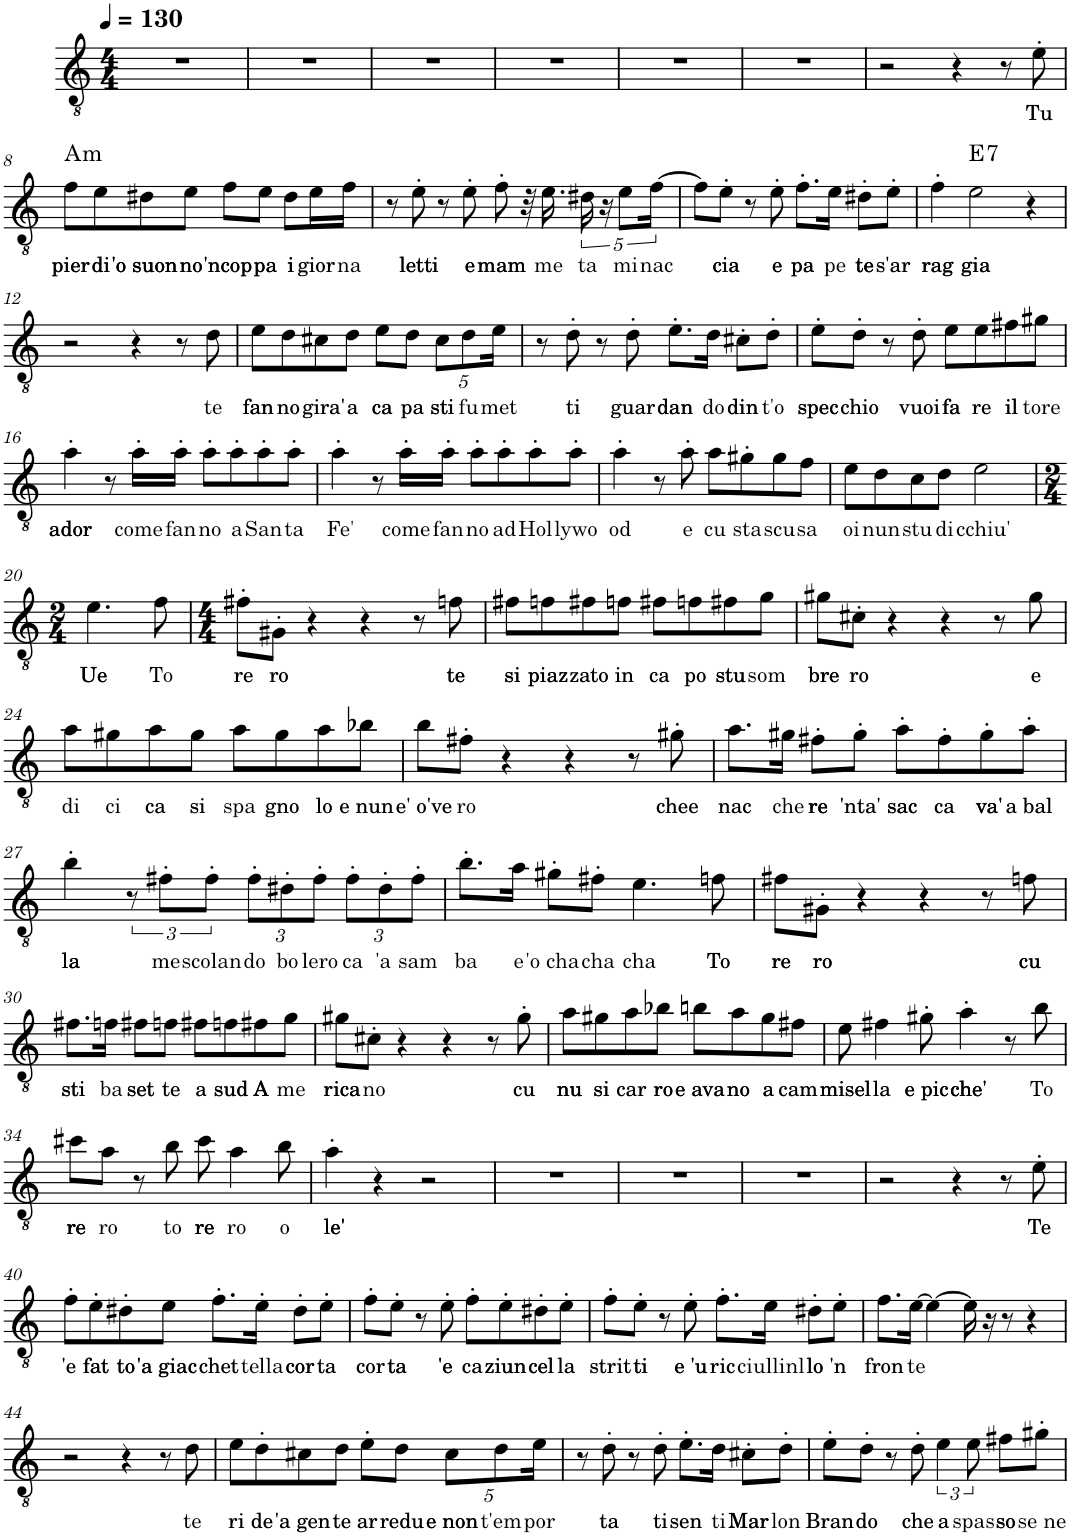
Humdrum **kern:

**kern	**kern	**kern	**kern	**kern	**kern	**kern	**kern	**kern	**text	**harte
*part8	*part7	*part7	*part6	*part5	*part4	*part3	*part2	*part1	*part1	*part1
*staff9	*staff8	*staff7	*staff6	*staff5	*staff4	*staff3	*staff2	*staff1	*staff1	*
*I"Chitarra elettrica	*I"Piano	*	*I"Tromba in Sib	*I"Sassofono contralto	*I"Clarinetto in Sib	*I"Chitarra acustica	*I"Contrabbasso	*I"Chitarra elettrica	*	*
*I'Chit. el.	*	*	*I'Tr. Sib	*	*I'Cl. Sib	*	*I'Cb.	*	*	*
*stria5	*stria5	*stria5	*stria5	*stria5	*stria5	*stria5	*stria5	*	*	*
*clefGv2	*clefF4	*clefG2	*clefG2	*clefG2	*clefG2	*clefGv2	*clefF4	*clefGv2	*	*
*	*	*	*Trd1c2	*Trd5c9	*Trd1c2	*	*Trd7c12	*	*	*
*k[]	*k[]	*k[]	*k[f#c#]	*k[f#c#g#]	*k[f#c#]	*k[]	*k[]	*k[]	*	*
*M4/4	*M4/4	*M4/4	*M4/4	*M4/4	*M4/4	*M4/4	*M4/4	*M4/4	*	*
*MM130	*MM130	*MM130	*MM130	*MM130	*MM130	*MM130	*MM130	*MM130	*	*
=1	=1	=1	=1	=1	=1	=1	=1	=1	=1	=1
1r	1r	1r	1r	1r	1r	1r	1r	1r	.	.
=2	=2	=2	=2	=2	=2	=2	=2	=2	=2	=2
1r	1r	1r	8ff#'\L	8cc#'\L	8ff#'\L	1r	1r	1r	.	.
.	.	.	16ff#'\L	16cc#'\L	16ff#'\L	.	.	.	.	.
.	.	.	16ff#'\JJ	16cc#'\JJ	16ff#'\JJ	.	.	.	.	.
*	*	*	*Xbrackettup	*Xbrackettup	*Xbrackettup	*	*	*	*	*
.	.	.	24ff#	24cc#	24ff#	.	.	.	.	.
.	.	.	24r	24r	24r	.	.	.	.	.
.	.	.	24ee	24b	24ee	.	.	.	.	.
.	.	.	24r	24r	24r	.	.	.	.	.
.	.	.	24gg	24dd	24gg	.	.	.	.	.
.	.	.	24r	24r	24r	.	.	.	.	.
.	.	.	8ff#'\L	8cc#'\L	8ff#'\L	.	.	.	.	.
.	.	.	16ff#'\L	16cc#'\L	16ff#'\L	.	.	.	.	.
.	.	.	16ff#'\JJ	16cc#'\JJ	16ff#'\JJ	.	.	.	.	.
.	.	.	24ff#	24cc#	24ff#	.	.	.	.	.
.	.	.	24r	24r	24r	.	.	.	.	.
.	.	.	24ee	24b	24ee	.	.	.	.	.
.	.	.	24r	24r	24r	.	.	.	.	.
.	.	.	24gg	24dd	24gg	.	.	.	.	.
.	.	.	24r	24r	24r	.	.	.	.	.
=3	=3	=3	=3	=3	=3	=3	=3	=3	=3	=3
1r	2r	2r	12ff#'\L	12cc#'\L	12ff#'\L	1r	2r	1r	.	.
.	.	.	12ee'\	12b'\	12ee'\	.	.	.	.	.
.	.	.	12dd'\J	12a'\J	12dd'\J	.	.	.	.	.
.	.	.	12cc#'\L	12g#'/L	12cc#'\L	.	.	.	.	.
.	.	.	12dd'\	12a'/	12dd'\	.	.	.	.	.
.	.	.	12ee'\J	12b'/J	12ee'\J	.	.	.	.	.
.	4r	4r	4ff#'	4cc#'	4ff#'	.	4r	.	.	.
.	4BBB'	4D#X' 4B'	4r	4r	4r	.	4BB'	.	.	.
=4	=4	=4	=4	=4	=4	=4	=4	=4	=4	=4
1r	4EEE'	4G#X' 4e'	1r	1r	1r	8E'/L	4E'	1r	.	.
.	.	.	.	.	.	16E'/L	.	.	.	.
.	.	.	.	.	.	16E'/JJ	.	.	.	.
*	*	*	*	*	*	*Xbrackettup	*	*	*	*
.	4r	4r	.	.	.	12E'/L	4r	.	.	.
.	.	.	.	.	.	12D'/	.	.	.	.
.	.	.	.	.	.	12E#X'/J	.	.	.	.
.	2r	2r	.	.	.	8En'/L	2r	.	.	.
.	.	.	.	.	.	16E'/L	.	.	.	.
.	.	.	.	.	.	16E'/JJ	.	.	.	.
.	.	.	.	.	.	12E'/L	.	.	.	.
.	.	.	.	.	.	12D'/	.	.	.	.
.	.	.	.	.	.	12E#X'/J	.	.	.	.
=5	=5	=5	=5	=5	=5	=5	=5	=5	=5	=5
*	*	*^	*	*	*	*	*	*	*	*
1r	2r	2r	2r	1r	1r	1r	12E'/L	1r	1r	.	.
.	.	.	.	.	.	.	12D'/	.	.	.	.
.	.	.	.	.	.	.	12C'/J	.	.	.	.
.	.	.	.	.	.	.	12BB'/L	.	.	.	.
.	.	.	.	.	.	.	12C'/	.	.	.	.
.	.	.	.	.	.	.	12D'/J	.	.	.	.
.	8r	4r	8r	.	.	.	4E'	.	.	.	.
.	16r	.	16r	.	.	.	.	.	.	.	.
.	32r	.	32r	.	.	.	.	.	.	.	.
*	*	*	*Xbrackettup	*	*	*	*	*	*	*	*
.	64r	.	48r	.	.	.	.	.	.	.	.
*	*clefG2	*	*	*	*	*	*	*	*	*	*
.	64aaa'	.	.	.	.	.	.	.	.	.	.
.	.	.	96ggg#X	.	.	.	.	.	.	.	.
.	4r	64r	64fff#X\LLLL	.	.	.	4r	.	.	.	.
.	.	128r	64eee'\	.	.	.	.	.	.	.	.
.	.	[128ddd\LLLLL	.	.	.	.	.	.	.	.	.
.	.	128ddd\JJJJJ]	96ccc#X\	.	.	.	.	.	.	.	.
.	.	128r	.	.	.	.	.	.	.	.	.
.	.	.	96bb\	.	.	.	.	.	.	.	.
.	.	64r	.	.	.	.	.	.	.	.	.
.	.	.	96aa\	.	.	.	.	.	.	.	.
.	.	32r	96gg#X\	.	.	.	.	.	.	.	.
.	.	.	96ff#X\	.	.	.	.	.	.	.	.
.	.	.	96ee\	.	.	.	.	.	.	.	.
.	.	64r	64dd\	.	.	.	.	.	.	.	.
.	.	128r	64cc#X'\JJJJ	.	.	.	.	.	.	.	.
.	.	[128b\LLLLL	.	.	.	.	.	.	.	.	.
.	.	128b\JJJJJ]	112r	.	.	.	.	.	.	.	.
.	.	128r	.	.	.	.	.	.	.	.	.
.	.	.	112a/KLLLL	.	.	.	.	.	.	.	.
.	.	64r	.	.	.	.	.	.	.	.	.
.	.	.	56g#X/	.	.	.	.	.	.	.	.
.	.	32r	.	.	.	.	.	.	.	.	.
.	.	.	56f#X/	.	.	.	.	.	.	.	.
.	.	.	112e/JJJJk	.	.	.	.	.	.	.	.
.	.	16r	128r	.	.	.	.	.	.	.	.
.	.	.	64.d'	.	.	.	.	.	.	.	.
.	.	.	32r	.	.	.	.	.	.	.	.
*	*	*v	*v	*	*	*	*	*	*	*	*
=6	=6	=6	=6	=6	=6	=6	=6	=6	=6	=6
8r	8r	8AAA/L	1r	1r	1r	1r	4AA'	1r	.	.
*	*clefF4	*	*	*	*	*	*	*	*	*
8A' 8c' 8e'	8E' 8A'	8c'/J	.	.	.	.	.	.	.	.
8A\ 8c\ 8e\L	8r	8EEE/L	.	.	.	.	4E'	.	.	.
8A'\ 8c'\ 8e'\J	8E' 8A'	8c'/J	.	.	.	.	.	.	.	.
8r	8r	8AAA/L	.	.	.	.	4AA'	.	.	.
8A' 8c' 8e'	8E' 8A'	8c'/J	.	.	.	.	.	.	.	.
4A' 4c' 4e'	8r	8EEE/L	.	.	.	.	4EE'	.	.	.
.	8D' 8G#X'	8B'/J	.	.	.	.	.	.	.	.
=7	=7	=7	=7	=7	=7	=7	=7	=7	=7	=7
8r	8r	8AAA/L	1r	1r	1r	1r	4AA'	2r	.	.
8A' 8c' 8e'	8E' 8A'	8c'/J	.	.	.	.	.	.	.	.
8A\ 8c\ 8e\L	8r	8EEE/L	.	.	.	.	4E'	.	.	.
8A'\ 8c'\ 8e'\J	8E' 8A'	8c'/J	.	.	.	.	.	.	.	.
8r	8r	8AAA/L	.	.	.	.	4AA'	4r	.	.
8A' 8c' 8e'	8E' 8A'	8c'/J	.	.	.	.	.	.	.	.
4A' 4c' 4e'	8r	8BBB/L	.	.	.	.	4EE'	8r	.	.
!	!	!	!	!	!	!	!	!	!LO:LY:b	!
.	8E#X' 8A' 8B'	8d'/J	.	.	.	.	.	8e'\	Tu	.
!!LO:LB:g=z
=8	=8	=8	=8	=8	=8	=8	=8	=8	=8	=8
!	!	!	!	!	!	!	!	!	!LO:LY:b	!LO:H:kt=m
8r	8r	8AAA/L	1r	1r	1r	1r	4AA'	8f\L	pier	A:min
!	!	!	!	!	!	!	!	!	!LO:LY:b	!
8A' 8c' 8e'	8C' 8E'	8A'/J	.	.	.	.	.	8e\	di	.
!	!	!	!	!	!	!	!	!	!LO:LY:b	!
8A\ 8c\ 8e\L	8r	8EEE/L	.	.	.	.	4EE'	8d#X\	'o suon	.
!	!	!	!	!	!	!	!	!	!LO:LY:b	!
8A'\ 8c'\ 8e'\J	8C' 8E'	8A'/J	.	.	.	.	.	8e\J	no	.
!	!	!	!	!	!	!	!	!	!LO:LY:b	!
8r	8r	8AAA/L	.	.	.	.	4AA'	8f\L	'ncop	.
!	!	!	!	!	!	!	!	!	!LO:LY:b	!
8A' 8c' 8e'	8C' 8E'	8A'/J	.	.	.	.	.	8e\J	pa	.
!	!	!	!	!	!	!	!	!	!LO:LY:b	!
4A' 4c' 4e'	8r	8EEE/L	.	.	.	.	4EE'	8d#\L	i	.
!	!	!	!	!	!	!	!	!	!LO:LY:b	!
.	8C' 8E'	8A'/J	.	.	.	.	.	16e\L	gior	.
!	!	!	!	!	!	!	!	!	!LO:LY:b	!
.	.	.	.	.	.	.	.	16f\JJ	na	.
=9	=9	=9	=9	=9	=9	=9	=9	=9	=9	=9
8r	8r	8AAA/L	1r	1r	1r	1r	4AA'	8r	.	.
!	!	!	!	!	!	!	!	!	!LO:LY:b	!
8A' 8c' 8e'	8C' 8E'	8A'/J	.	.	.	.	.	8e'\	letti	.
8A\ 8c\ 8e\L	8r	8EEE/L	.	.	.	.	4EE'	8r	.	.
!	!	!	!	!	!	!	!	!	!LO:LY:b	!
8A'\ 8c'\ 8e'\J	8C' 8E'	8A'/J	.	.	.	.	.	8e'\	e	.
!	!	!	!	!	!	!	!	!	!LO:LY:b	!
8r	8r	8AAA/L	.	.	.	.	4AA'	8f'\	mam	.
8A' 8c' 8e'	8C' 8E'	8A'/J	.	.	.	.	.	32r	.	.
!	!	!	!	!	!	!	!	!	!LO:LY:b	!
.	.	.	.	.	.	.	.	16.e\	me	.
!	!	!	!	!	!	!	!	!	!LO:LY:b	!
4A' 4c' 4e'	8r	8EEE/L	.	.	.	.	4EE'	20d#X\	ta	.
.	.	.	.	.	.	.	.	20r	.	.
!	!	!	!	!	!	!	!	!	!LO:LY:b	!
.	.	.	.	.	.	.	.	10e\L	mi	.
.	8C' 8E'	8A'/J	.	.	.	.	.	.	.	.
!	!	!	!	!	!	!	!	!	!LO:LY:b	!
.	.	.	.	.	.	.	.	[20f\Jk	nac	.
=10	=10	=10	=10	=10	=10	=10	=10	=10	=10	=10
8r	8r	8AAA/L	1r	1r	1r	1r	4AA'	8f\L]	.	.
!	!	!	!	!	!	!	!	!	!LO:LY:b	!
8A' 8c' 8e'	8C' 8E'	8A'/J	.	.	.	.	.	8e'\J	cia	.
8A\ 8c\ 8e\L	8r	8EEE/L	.	.	.	.	4EE'	8r	.	.
!	!	!	!	!	!	!	!	!	!LO:LY:b	!
8A'\ 8c'\ 8e'\J	8C' 8E'	8A'/J	.	.	.	.	.	8e'\	e	.
!	!	!	!	!	!	!	!	!	!LO:LY:b	!
8r	8r	8AAA/L	.	.	.	.	4AA'	8.f'\L	pa	.
8A' 8c' 8e'	8C' 8E'	8A'/J	.	.	.	.	.	.	.	.
!	!	!	!	!	!	!	!	!	!LO:LY:b	!
.	.	.	.	.	.	.	.	16e\Jk	pe	.
!	!	!	!	!	!	!	!	!	!LO:LY:b	!
4A' 4c' 4e'	8r	8EEE/L	.	.	.	.	4EE'	8d#X'\L	te	.
!	!	!	!	!	!	!	!	!	!LO:LY:b	!
.	8C' 8E'	8A'/J	.	.	.	.	.	8e'\J	s'ar	.
=11	=11	=11	=11	=11	=11	=11	=11	=11	=11	=11
!	!	!	!	!	!	!	!	!	!LO:LY:b	!
8r	8r	8BBB'/L	1r	1r	1r	4r	4BB'	4f'\	rag	.
8B' 8d' 8g#X'	8G#X' 8B'	8d'/J	.	.	.	.	.	.	.	.
!	!	!	!	!	!	!	!	!	!LO:LY:b	!LO:H:kt=7
8B\ 8d\ 8g#\L	8r	8EEE/L	.	.	.	8r	4EE'	2e\	gia	E:7
8B'\ 8d'\ 8g#'\J	8G#' 8B'	8d'/J	.	.	.	16d\LL	.	.	.	.
.	.	.	.	.	.	16e\JJ	.	.	.	.
8r	8r	8BBB/L	.	.	.	16e#X\LL	4BB'	.	.	.
.	.	.	.	.	.	16en\J	.	.	.	.
8B' 8d' 8g#'	8G#' 8B'	8d'/J	.	.	.	16d\L	.	.	.	.
.	.	.	.	.	.	16c\JJ	.	.	.	.
4B' 4d' 4g#'	8r	8EEE/L	.	.	.	16d\LL	4EE'	4r	.	.
.	.	.	.	.	.	16c\J	.	.	.	.
.	8G#' 8B'	8d'/J	.	.	.	16B\L	.	.	.	.
.	.	.	.	.	.	16A\JJ	.	.	.	.
!!LO:LB:g=z
=12	=12	=12	=12	=12	=12	=12	=12	=12	=12	=12
8r	8r	8BBB/L	1r	1r	1r	2G#X	4BB'	2r	.	.
8B' 8d' 8g#X'	8G#X' 8B'	8d'/J	.	.	.	.	.	.	.	.
8B\ 8d\ 8g#\L	8r	8EEE'/L	.	.	.	.	4EE'	.	.	.
8B'\ 8d'\ 8g#'\J	8G#' 8B'	8d'/J	.	.	.	.	.	.	.	.
8r	8r	8BBB'/L	.	.	.	2r	4BB'	4r	.	.
8B' 8d' 8g#'	8G#' 8B'	8d'/J	.	.	.	.	.	.	.	.
4B' 4d' 4g#'	8r	8EEE'/L	.	.	.	.	4EE'	8r	.	.
!	!	!	!	!	!	!	!	!	!LO:LY:b	!
.	8G#' 8B'	8d'/J	.	.	.	.	.	8d\	te	.
=13	=13	=13	=13	=13	=13	=13	=13	=13	=13	=13
!	!	!	!	!	!	!	!	!	!LO:LY:b	!
8r	8r	8BBB'/L	1r	1r	1r	1r	4BB'	8e\L	fan	.
!	!	!	!	!	!	!	!	!	!LO:LY:b	!
8B' 8d' 8g#X'	8G#X' 8B'	8d'/J	.	.	.	.	.	8d\	no	.
!	!	!	!	!	!	!	!	!	!LO:LY:b	!
8B\ 8d\ 8g#\L	8r	8EEE'/L	.	.	.	.	4EE'	8c#X\	gira'	.
!	!	!	!	!	!	!	!	!	!LO:LY:b	!
8B'\ 8d'\ 8g#'\J	8G#' 8B'	8d'/J	.	.	.	.	.	8d\J	a	.
!	!	!	!	!	!	!	!	!	!LO:LY:b	!
8r	8r	8BBB'/L	.	.	.	.	4BB'	8e\L	ca	.
!	!	!	!	!	!	!	!	!	!LO:LY:b	!
8B' 8d' 8g#'	8G#' 8B'	8d'/J	.	.	.	.	.	8d\J	pa	.
*	*	*	*	*	*	*	*	*Xbrackettup	*	*
!	!	!	!	!	!	!	!	!	!LO:LY:b	!
4B' 4d' 4g#'	8r	8EEE'/L	.	.	.	.	4EE'	10c#\L	sti	.
!	!	!	!	!	!	!	!	!	!LO:LY:b	!
.	.	.	.	.	.	.	.	10d\	fu	.
.	8G#' 8B'	8d'/J	.	.	.	.	.	.	.	.
!	!	!	!	!	!	!	!	!	!LO:LY:b	!
.	.	.	.	.	.	.	.	20e\Jk	met	.
=14	=14	=14	=14	=14	=14	=14	=14	=14	=14	=14
8r	8r	8BBB'/L	1r	1r	1r	1r	4BB'	8r	.	.
!	!	!	!	!	!	!	!	!	!LO:LY:b	!
8B' 8d' 8g#X'	8G#X' 8B'	8d'/J	.	.	.	.	.	8d'\	ti	.
8B\ 8d\ 8g#\L	8r	8EEE'/L	.	.	.	.	4EE'	8r	.	.
!	!	!	!	!	!	!	!	!	!LO:LY:b	!
8B'\ 8d'\ 8g#'\J	8G#' 8B'	8d'/J	.	.	.	.	.	8d'\	guar	.
!	!	!	!	!	!	!	!	!	!LO:LY:b	!
8r	8r	8BBB'/L	.	.	.	.	4BB'	8.e'\L	dan	.
8B' 8d' 8g#'	8G#' 8B'	8d'/J	.	.	.	.	.	.	.	.
!	!	!	!	!	!	!	!	!	!LO:LY:b	!
.	.	.	.	.	.	.	.	16d\Jk	do	.
!	!	!	!	!	!	!	!	!	!LO:LY:b	!
4B' 4d' 4g#'	8r	8EEE'/L	.	.	.	.	4EE'	8c#X'\L	din	.
!	!	!	!	!	!	!	!	!	!LO:LY:b	!
.	8G#' 8B'	8d'/J	.	.	.	.	.	8d'\J	t'o	.
=15	=15	=15	=15	=15	=15	=15	=15	=15	=15	=15
!	!	!	!	!	!	!	!	!	!LO:LY:b	!
8r	8r	8BBB'/L	1r	1r	1r	1r	4BB'	8e'\L	spec	.
!	!	!	!	!	!	!	!	!	!LO:LY:b	!
8B' 8d' 8g#X'	8G#X' 8B'	8d'/J	.	.	.	.	.	8d'\J	chio	.
8B\ 8d\ 8g#\L	8r	8EEE'/L	.	.	.	.	4EE'	8r	.	.
!	!	!	!	!	!	!	!	!	!LO:LY:b	!
8B'\ 8d'\ 8g#'\J	8G#' 8B'	8d'/J	.	.	.	.	.	8d'\	vuoi	.
!	!	!	!	!	!	!	!	!	!LO:LY:b	!
8r	8r	8BBB'/L	.	.	.	.	4BB'	8e\L	fa	.
!	!	!	!	!	!	!	!	!	!LO:LY:b	!
8B' 8d' 8g#'	8G#' 8B'	8d'/J	.	.	.	.	.	8e\	re	.
!	!	!	!	!	!	!	!	!	!LO:LY:b	!
4B' 4d' 4g#'	8r	8EEE'/L	.	.	.	.	4EE'	8f#X\	il	.
*	*	*clefG2	*	*	*	*	*	*	*	*
!	!	!	!	!	!	!	!	!	!LO:LY:b	!
.	8G#'	8B'/ 8d'/J	.	.	.	.	.	8g#X\J	tore	.
!!LO:LB:g=z
=16	=16	=16	=16	=16	=16	=16	=16	=16	=16	=16
!	!	!	!	!	!	!	!	!	!LO:LY:b	!
4r	4AA'	4c' 4e' 4a'	1r	1r	1r	1r	4A'	4a'\	ador	.
*	*	*clefF4	*	*	*	*	*	*	*	*
4A' 4c' 4e'	4AAA'	4C' 4E' 4A'	.	.	.	.	4AA'	8r	.	.
!	!	!	!	!	!	!	!	!	!LO:LY:b	!
.	.	.	.	.	.	.	.	16a'\LL	come	.
!	!	!	!	!	!	!	!	!	!LO:LY:b	!
.	.	.	.	.	.	.	.	16a'\JJ	fan	.
!	!	!	!	!	!	!	!	!	!LO:LY:b	!
2r	2r	2r	.	.	.	.	2r	8a'\L	no	.
!	!	!	!	!	!	!	!	!	!LO:LY:b	!
.	.	.	.	.	.	.	.	8a'\	a	.
!	!	!	!	!	!	!	!	!	!LO:LY:b	!
.	.	.	.	.	.	.	.	8a'\	San	.
!	!	!	!	!	!	!	!	!	!LO:LY:b	!
.	.	.	.	.	.	.	.	8a'\J	ta	.
=17	=17	=17	=17	=17	=17	=17	=17	=17	=17	=17
!	!	!	!	!	!	!	!	!	!LO:LY:b	!
4r	4r	4r	1r	1r	1r	1r	4r	4a'\	Fe'	.
*	*	*clefG2	*	*	*	*	*	*	*	*
4A' 4d' 4e#X'	4BBB'	4E#X' 4A' 4d'	.	.	.	.	4BB'	8r	.	.
!	!	!	!	!	!	!	!	!	!LO:LY:b	!
.	.	.	.	.	.	.	.	16a'\LL	come	.
!	!	!	!	!	!	!	!	!	!LO:LY:b	!
.	.	.	.	.	.	.	.	16a'\JJ	fan	.
!	!	!	!	!	!	!	!	!	!LO:LY:b	!
2r	2r	2r	.	.	.	.	2r	8a'\L	no	.
!	!	!	!	!	!	!	!	!	!LO:LY:b	!
.	.	.	.	.	.	.	.	8a'\	ad	.
!	!	!	!	!	!	!	!	!	!LO:LY:b	!
.	.	.	.	.	.	.	.	8a'\	Hol	.
!	!	!	!	!	!	!	!	!	!LO:LY:b	!
.	.	.	.	.	.	.	.	8a'\J	lywo	.
=18	=18	=18	=18	=18	=18	=18	=18	=18	=18	=18
!	!	!	!	!	!	!	!	!	!LO:LY:b	!
4r	4r	4r	1r	1r	1r	1r	4r	4a'\	od	.
4A' 4c' 4e'	4CC'	4E' 4A' 4c' 4e'	.	.	.	.	4C'	8r	.	.
!	!	!	!	!	!	!	!	!	!LO:LY:b	!
.	.	.	.	.	.	.	.	8a'\	e	.
!	!	!	!	!	!	!	!	!	!LO:LY:b	!
2r	2r	2r	.	.	.	.	2r	8a\L	cu	.
!	!	!	!	!	!	!	!	!	!LO:LY:b	!
.	.	.	.	.	.	.	.	8g#X'\	sta	.
!	!	!	!	!	!	!	!	!	!LO:LY:b	!
.	.	.	.	.	.	.	.	8g#\	scu	.
!	!	!	!	!	!	!	!	!	!LO:LY:b	!
.	.	.	.	.	.	.	.	8f\J	sa	.
=19	=19	=19	=19	=19	=19	=19	=19	=19	=19	=19
*^	*	*	*	*	*	*	*	*	*	*
*	*^	*	*	*	*	*	*	*	*	*	*
!	!	!	!	!	!	!	!	!	!	!	!LO:LY:b	!
1r	2r	2r	1r	1r	1r	1r	1r	1r	1r	8e\L	oi	.
!	!	!	!	!	!	!	!	!	!	!	!LO:LY:b	!
.	.	.	.	.	.	.	.	.	.	8d\	nun	.
!	!	!	!	!	!	!	!	!	!	!	!LO:LY:b	!
.	.	.	.	.	.	.	.	.	.	8c\	stu	.
!	!	!	!	!	!	!	!	!	!	!	!LO:LY:b	!
.	.	.	.	.	.	.	.	.	.	8d\J	di	.
!	!	!	!	!	!	!	!	!	!	!	!LO:LY:b	!
.	4r	4r	.	.	.	.	.	.	.	2e\	cchiu'	.
.	8r	8r	.	.	.	.	.	.	.	.	.	.
.	16r	16r	.	.	.	.	.	.	.	.	.	.
.	32r	[16G	.	.	.	.	.	.	.	.	.	.
.	[32A#X	.	.	.	.	.	.	.	.	.	.	.
*v	*v	*v	*	*	*	*	*	*	*	*	*	*
!!LO:LB:g=z
=20	=20	=20	=20	=20	=20	=20	=20	=20	=20	=20
*M2/4	*M2/4	*M2/4	*M2/4	*M2/4	*M2/4	*M2/4	*M2/4	*M2/4	*	*
*^	*	*	*	*	*	*	*	*	*	*
*	*^	*	*	*	*	*	*	*	*	*	*
*	*	*^	*	*	*	*	*	*	*	*	*	*
!	!	!	!	!	!	!	!	!	!	!	!	!LO:LY:b	!
128r	2c#X	2A#]	2G]	2G	2A#X 2c#X 2e	2r	2r	2r	2r	2AA#X	4.e\	Ue	.
[64.e\KKLL	.	.	.	.	.	.	.	.	.	.	.	.	.
16.e\JJ_	.	.	.	.	.	.	.	.	.	.	.	.	.
4.e]	.	.	.	.	.	.	.	.	.	.	.	.	.
!	!	!	!	!	!	!	!	!	!	!	!	!LO:LY:b	!
.	.	.	.	.	.	.	.	.	.	.	8f\	To	.
*v	*v	*v	*v	*	*	*	*	*	*	*	*	*	*
=21	=21	=21	=21	=21	=21	=21	=21	=21	=21	=21
*M4/4	*M4/4	*M4/4	*M4/4	*M4/4	*M4/4	*M4/4	*M4/4	*M4/4	*	*
*^	*	*	*	*	*	*	*	*	*	*
*	*^	*	*	*	*	*	*	*	*	*	*
!	!	!	!	!	!	!	!	!	!	!	!LO:LY:b	!
4r	4r	8r	8BBB'/L	8r	1r	1r	1r	1r	4BB'	8f#X'\L	re	.
!	!	!	!	!	!	!	!	!	!	!	!LO:LY:b	!
.	.	4.d	8G#X'/J	8B' 8d'	.	.	.	.	.	8G#X'\J	ro	.
8r	4f#X	.	8EEE'/L	8r	.	.	.	.	4EE'	4r	.	.
8b	.	.	8G#'/J	8B' 8d'	.	.	.	.	.	.	.	.
*	*	*	*	*clefF4	*	*	*	*	*	*	*	*
16d\ 16f#\ 16b\LL	2r	2r	8r	8BBB'/L	.	.	.	.	4BB'	4r	.	.
16d\ 16f#\ 16b\J	.	.	.	.	.	.	.	.	.	.	.	.
16d\ 16f#\ 16b\L	.	.	8G#' 8B'	8d'/J	.	.	.	.	.	.	.	.
16d\ 16f#\JJ	.	.	.	.	.	.	.	.	.	.	.	.
8b\L	.	.	8r	8EEE'/L	.	.	.	.	4EE'	8r	.	.
!	!	!	!	!	!	!	!	!	!	!	!LO:LY:b	!
8d'\ 8f#'\J	.	.	8G#' 8B'	8d'/J	.	.	.	.	.	8fn\	te	.
*v	*v	*v	*	*	*	*	*	*	*	*	*	*
=22	=22	=22	=22	=22	=22	=22	=22	=22	=22	=22
!	!	!	!	!	!	!	!	!	!LO:LY:b	!
8G#X\ 8B\ 8d\L	8r	8BBB'/L	1r	1r	1r	1r	4BB'	8f#X\L	si	.
!	!	!	!	!	!	!	!	!	!LO:LY:b	!
8G#\ 8B\ 8d\J	8G#X' 8B'	8d'/J	.	.	.	.	.	8fn\	piaz	.
!	!	!	!	!	!	!	!	!	!LO:LY:b	!
4B' 4d' 4g#X'	8r	8EEE'/L	.	.	.	.	4EE'	8f#X\	zato	.
!	!	!	!	!	!	!	!	!	!LO:LY:b	!
.	8G#' 8B'	8d'/J	.	.	.	.	.	8fn\J	in	.
!	!	!	!	!	!	!	!	!	!LO:LY:b	!
8G#\ 8B\ 8d\L	8r	8BBB'/L	.	.	.	.	4BB'	8f#X\L	ca	.
!	!	!	!	!	!	!	!	!	!LO:LY:b	!
8G#'\ 8B'\ 8d'\J	8G#'	8B'/ 8d'/J	.	.	.	.	.	8fn\	po	.
!	!	!	!	!	!	!	!	!	!LO:LY:b	!
4B' 4g#'	8r	8EEE/L	.	.	.	.	4EE'	8f#X\	stu	.
!	!	!	!	!	!	!	!	!	!LO:LY:b	!
.	8G#'	8B'/ 8d'/J	.	.	.	.	.	8g\J	som	.
=23	=23	=23	=23	=23	=23	=23	=23	=23	=23	=23
!	!	!	!	!	!	!	!	!	!LO:LY:b	!
8A\ 8c#X\ 8e\L	8r	8AAA'/L	1r	1r	1r	1r	4AA'	8g#X\L	bre	.
!	!	!	!	!	!	!	!	!	!LO:LY:b	!
8A'\ 8c#'\ 8e'\J	8E' 8A'	8c#X'/J	.	.	.	.	.	8c#X'\J	ro	.
4c#' 4e' 4a'	8r	8EEE'/L	.	.	.	.	4EE'	4r	.	.
.	8E' 8A'	8c#'/J	.	.	.	.	.	.	.	.
8A\ 8c#\ 8e\L	8r	8AAA'/L	.	.	.	.	4AA'	4r	.	.
8A'\ 8c#'\ 8e'\J	8E' 8A'	8c#'/J	.	.	.	.	.	.	.	.
4c#' 4a'	8r	8EEE'/L	.	.	.	.	4EE'	8r	.	.
!	!	!	!	!	!	!	!	!	!LO:LY:b	!
.	8E' 8A'	8c#'/J	.	.	.	.	.	8g#\	e	.
!!LO:LB:g=z
=24	=24	=24	=24	=24	=24	=24	=24	=24	=24	=24
!	!	!	!	!	!	!	!	!	!LO:LY:b	!
4r	8r	8AAA'/L	1r	1r	1r	1r	4AA'	8a\L	di	.
!	!	!	!	!	!	!	!	!	!LO:LY:b	!
.	8E' 8A'	8c#X'/J	.	.	.	.	.	8g#X\	ci	.
!	!	!	!	!	!	!	!	!	!LO:LY:b	!
4A' 4c#X' 4e'	8r	8EEE'/L	.	.	.	.	4EE'	8a\	ca	.
!	!	!	!	!	!	!	!	!	!LO:LY:b	!
.	8E' 8A'	8c#'/J	.	.	.	.	.	8g#\J	si	.
!	!	!	!	!	!	!	!	!	!LO:LY:b	!
8r	8r	8AAA/L	.	.	.	.	4AA'	8a\L	spa	.
!	!	!	!	!	!	!	!	!	!LO:LY:b	!
8E' 8A' 8c#'	8E' 8A'	8c#'/J	.	.	.	.	.	8g#\	gno	.
!	!	!	!	!	!	!	!	!	!LO:LY:b	!
4A' 4c#' 4e'	8r	8EEE'/L	.	.	.	.	4EE'	8a\	lo	.
!	!	!	!	!	!	!	!	!	!LO:LY:b	!
.	8E' 8A'	8c#'/J	.	.	.	.	.	8b-X\J	e nun	.
=25	=25	=25	=25	=25	=25	=25	=25	=25	=25	=25
!	!	!	!	!	!	!	!	!	!LO:LY:b	!
4r	8r	8BBB'/L	1r	1r	1r	1r	4BB'	8b\L	e' o've	.
!	!	!	!	!	!	!	!	!	!LO:LY:b	!
.	8F#X' 8A'	8d#X'/J	.	.	.	.	.	8f#X'\J	ro	.
4A' 4B' 4d#X'	8r	8FFF#X'/L	.	.	.	.	4FF#X'	4r	.	.
.	8F#' 8A'	8d#'/J	.	.	.	.	.	.	.	.
4r	8r	8BBB'/L	.	.	.	.	4BB'	4r	.	.
.	8F#' 8A'	8d#'/J	.	.	.	.	.	.	.	.
4F#X' 4B' 4d#'	8r	8FFF#/L	.	.	.	.	4FF#'	8r	.	.
!	!	!	!	!	!	!	!	!	!LO:LY:b	!
.	8F#' 8A'	8d#'/J	.	.	.	.	.	8g#X'\	chee	.
=26	=26	=26	=26	=26	=26	=26	=26	=26	=26	=26
!	!	!	!	!	!	!	!	!	!LO:LY:b	!
4r	8r	8BBB'/L	1r	1r	1r	1r	4BB'	8.a\L	nac	.
.	8F#X' 8A'	8d#X'/J	.	.	.	.	.	.	.	.
!	!	!	!	!	!	!	!	!	!LO:LY:b	!
.	.	.	.	.	.	.	.	16g#X\Jk	che	.
!	!	!	!	!	!	!	!	!	!LO:LY:b	!
4F#X' 4B' 4d#X'	8r	8FFF#X/L	.	.	.	.	4FF#X'	8f#X'\L	re	.
!	!	!	!	!	!	!	!	!	!LO:LY:b	!
.	8F#' 8A'	8d#'/J	.	.	.	.	.	8g#'\J	'nta'	.
!	!	!	!	!	!	!	!	!	!LO:LY:b	!
4r	8r	8BBB/L	.	.	.	.	4BB'	8a'\L	sac	.
!	!	!	!	!	!	!	!	!	!LO:LY:b	!
.	8F#' 8A'	8d#'/J	.	.	.	.	.	8f#'\	ca	.
!	!	!	!	!	!	!	!	!	!LO:LY:b	!
4F#' 4B' 4d#'	8r	8FFF#'/L	.	.	.	.	4FF#'	8g#'\	va'	.
*	*	*clefG2	*	*	*	*	*	*	*	*
!	!	!	!	!	!	!	!	!	!LO:LY:b	!
.	8F#'	8A'/ 8d#'/J	.	.	.	.	.	8a'\J	a bal	.
!!LO:LB:g=z
=27	=27	=27	=27	=27	=27	=27	=27	=27	=27	=27
!	!	!	!	!	!	!	!	!	!LO:LY:b	!
4A' 4B' 4d#X'	4BBB'	4F#X' 4A' 4d#X'	1r	1r	1r	1r	4BB'	4b'\	la	.
*	*	*	*	*	*	*	*	*brackettup	*	*
4r	4r	4r	.	.	.	.	4r	12r	.	.
!	!	!	!	!	!	!	!	!	!LO:LY:b	!
.	.	.	.	.	.	.	.	12f#X'\L	me	.
!	!	!	!	!	!	!	!	!	!LO:LY:b	!
.	.	.	.	.	.	.	.	12f#'\J	scolan	.
*	*	*	*	*	*	*	*	*Xbrackettup	*	*
!	!	!	!	!	!	!	!	!	!LO:LY:b	!
2r	2r	2r	.	.	.	.	2r	12f#'\L	do	.
!	!	!	!	!	!	!	!	!	!LO:LY:b	!
.	.	.	.	.	.	.	.	12d#X'\	bo	.
!	!	!	!	!	!	!	!	!	!LO:LY:b	!
.	.	.	.	.	.	.	.	12f#'\J	lero	.
!	!	!	!	!	!	!	!	!	!LO:LY:b	!
.	.	.	.	.	.	.	.	12f#'\L	ca	.
!	!	!	!	!	!	!	!	!	!LO:LY:b	!
.	.	.	.	.	.	.	.	12d#'\	'a	.
!	!	!	!	!	!	!	!	!	!LO:LY:b	!
.	.	.	.	.	.	.	.	12f#'\J	sam	.
=28	=28	=28	=28	=28	=28	=28	=28	=28	=28	=28
!	!	!	!	!	!	!	!	!	!LO:LY:b	!
1r	1r	1r	1r	1r	1r	1r	2r	8.b'\L	ba	.
!	!	!	!	!	!	!	!	!	!LO:LY:b	!
.	.	.	.	.	.	.	.	16a\Jk	e	.
!	!	!	!	!	!	!	!	!	!LO:LY:b	!
.	.	.	.	.	.	.	.	8g#X'\L	'o cha	.
!	!	!	!	!	!	!	!	!	!LO:LY:b	!
.	.	.	.	.	.	.	.	8f#X'\J	cha	.
!	!	!	!	!	!	!	!	!	!LO:LY:b	!
.	.	.	.	.	.	.	4r	4.e\	cha	.
.	.	.	.	.	.	.	8r	.	.	.
!	!	!	!	!	!	!	!	!	!LO:LY:b	!
.	.	.	.	.	.	.	8AA#X	8fn\	To	.
=29	=29	=29	=29	=29	=29	=29	=29	=29	=29	=29
*^	*	*	*	*	*	*	*	*	*	*
!	!	!	!	!	!	!	!	!	!	!LO:LY:b	!
8r	4B 4d	8BBB'/L	8r	1r	1r	1r	1r	4BB'	8f#X\L	re	.
!	!	!	!	!	!	!	!	!	!	!LO:LY:b	!
8f#X	.	8G#X'/J	8B' 8d'	.	.	.	.	.	8G#X'\J	ro	.
4d' 4f#' 4b'	4r	8EEE'/L	8r	.	.	.	.	4EE'	4r	.	.
.	.	8G#'/J	8B' 8d'	.	.	.	.	.	.	.	.
*	*	*	*clefF4	*	*	*	*	*	*	*	*
8r	2r	8r	8BBB'/L	.	.	.	.	4BB'	4r	.	.
8d 8f#	.	8G#' 8B'	8d'/J	.	.	.	.	.	.	.	.
8d'\ 8f#'\ 8b'\L	.	8r	8EEE'/L	.	.	.	.	4EE'	8r	.	.
!	!	!	!	!	!	!	!	!	!	!LO:LY:b	!
8d'\ 8f#'\ 8b'\J	.	8G#' 8B'	8d'/J	.	.	.	.	.	8fn\	cu	.
*v	*v	*	*	*	*	*	*	*	*	*	*
!!LO:LB:g=z
=30	=30	=30	=30	=30	=30	=30	=30	=30	=30	=30
!	!	!	!	!	!	!	!	!	!LO:LY:b	!
4r	8r	8BBB'/L	1r	1r	1r	1r	4BB'	8.f#X\L	sti	.
.	8G#X' 8B'	8d'/J	.	.	.	.	.	.	.	.
!	!	!	!	!	!	!	!	!	!LO:LY:b	!
.	.	.	.	.	.	.	.	16fn\Jk	ba	.
!	!	!	!	!	!	!	!	!	!LO:LY:b	!
4d' 4f#X' 4b'	8r	8EEE'/L	.	.	.	.	4EE'	8f#X\L	set	.
!	!	!	!	!	!	!	!	!	!LO:LY:b	!
.	8G#' 8B'	8d'/J	.	.	.	.	.	8fn\J	te	.
!	!	!	!	!	!	!	!	!	!LO:LY:b	!
8r	8r	8BBB'/L	.	.	.	.	4BB'	8f#X\L	a	.
!	!	!	!	!	!	!	!	!	!LO:LY:b	!
8B 8d 8f#	8G#'	8B'/ 8d'/J	.	.	.	.	.	8fn\	sud	.
!	!	!	!	!	!	!	!	!	!LO:LY:b	!
4d' 4f#' 4b'	8r	8EEE/L	.	.	.	.	4EE'	8f#X\	A	.
!	!	!	!	!	!	!	!	!	!LO:LY:b	!
.	8G#'	8B'/ 8d'/J	.	.	.	.	.	8g\J	me	.
=31	=31	=31	=31	=31	=31	=31	=31	=31	=31	=31
!	!	!	!	!	!	!	!	!	!LO:LY:b	!
4r	8r	8AAA'/L	1r	1r	1r	1r	4AA'	8g#X\L	rica	.
!	!	!	!	!	!	!	!	!	!LO:LY:b	!
.	8E' 8A'	8c#X'/J	.	.	.	.	.	8c#X'\J	no	.
4A' 4c#X' 4e'	8r	8EEE'/L	.	.	.	.	4EE'	4r	.	.
.	8E' 8A'	8c#'/J	.	.	.	.	.	.	.	.
8r	8r	8AAA'/L	.	.	.	.	4AA'	4r	.	.
8A 8c# 8e	8E' 8A'	8c#'/J	.	.	.	.	.	.	.	.
4A' 4c#' 4e'	8r	8EEE'/L	.	.	.	.	4EE'	8r	.	.
!	!	!	!	!	!	!	!	!	!LO:LY:b	!
.	8E' 8A'	8c#'/J	.	.	.	.	.	8g#'\	cu	.
=32	=32	=32	=32	=32	=32	=32	=32	=32	=32	=32
*^	*	*	*	*	*	*	*	*	*	*
!	!	!	!	!	!	!	!	!	!	!LO:LY:b	!
16A\ 16d\ 16f#X\LL	16r	8r	8DDD/L	1r	1r	1r	1r	4DD'	8a\L	nu	.
[16f#\J	8.A' 8.d'	.	.	.	.	.	.	.	.	.	.
*	*	*	*clefG2	*	*	*	*	*	*	*	*
!	!	!	!	!	!	!	!	!	!	!LO:LY:b	!
16d\ 16f#]\L	.	8F#X' 8A'	8d'/J	.	.	.	.	.	8g#X\	si	.
[16A\ [16d\ [16f#\JJ	.	.	.	.	.	.	.	.	.	.	.
!	!	!	!	!	!	!	!	!	!	!LO:LY:b	!
8A]\ 8d]\ 8f#]\L	4r	8r	8r	.	.	.	.	4FF#X'	8a\	car	.
!	!	!	!	!	!	!	!	!	!	!LO:LY:b	!
8A'\ 8d'\ 8f#'\J	.	8F#' 8A'	8d'	.	.	.	.	.	8b-X\J	ro	.
*	*	*	*clefF4	*	*	*	*	*	*	*	*
!	!	!	!	!	!	!	!	!	!	!LO:LY:b	!
8r	2r	8r	8BBB/L	.	.	.	.	4BB'	8bn\L	e ava	.
!	!	!	!	!	!	!	!	!	!	!LO:LY:b	!
8A' 8d' 8f#'	.	8D' 8F#'	8B'/J	.	.	.	.	.	8a\	no	.
!	!	!	!	!	!	!	!	!	!	!LO:LY:b	!
16r	.	8r	8CC/L	.	.	.	.	4C'	8g#\	a	.
16A/LL	.	.	.	.	.	.	.	.	.	.	.
!	!	!	!	!	!	!	!	!	!	!LO:LY:b	!
16G#X/	.	8D#X' 8F#' 8A'	8c'/J	.	.	.	.	.	8f#X\J	cam	.
16F#X/JJ	.	.	.	.	.	.	.	.	.	.	.
=33	=33	=33	=33	=33	=33	=33	=33	=33	=33	=33	=33
!	!	!	!	!	!	!	!	!	!	!LO:LY:b	!
8r	4E	8r	8CC#X/L	1r	1r	1r	1r	4C#X'	8e\	misel	.
*	*	*	*clefG2	*	*	*	*	*	*	*	*
!	!	!	!	!	!	!	!	!	!	!LO:LY:b	!
4A 4c#X	.	8E' 8A'	8c#X'/J	.	.	.	.	.	4f#X\	la	.
.	4r	8r	8r	.	.	.	.	4C#'	.	.	.
!	!	!	!	!	!	!	!	!	!	!LO:LY:b	!
8A' 8c#' 8e'	.	8E' 8A'	8c#'	.	.	.	.	.	8g#X'\	e pic	.
!	!	!	!	!	!	!	!	!	!	!LO:LY:b	!
4A' 4c#' 4f#X'	2r	4FFF#X'	4A' 4c#' 4f#X'	.	.	.	.	4FF#X'	4a'\	che'	.
4r	.	4r	4r	.	.	.	.	4r	8r	.	.
!	!	!	!	!	!	!	!	!	!	!LO:LY:b	!
.	.	.	.	.	.	.	.	.	8b\	To	.
*v	*v	*	*	*	*	*	*	*	*	*	*
!!LO:LB:g=z
=34	=34	=34	=34	=34	=34	=34	=34	=34	=34	=34
!	!	!	!	!	!	!	!	!	!LO:LY:b	!
4A' 4d' 4f#X'	4BBBB'	4F#X' 4B' 4d'	1r	1r	1r	1r	4BB'	8cc#X\L	re	.
!	!	!	!	!	!	!	!	!	!LO:LY:b	!
.	.	.	.	.	.	.	.	8a\J	ro	.
4r	4r	4r	.	.	.	.	4r	8r	.	.
!	!	!	!	!	!	!	!	!	!LO:LY:b	!
.	.	.	.	.	.	.	.	8b\	to	.
*	*	*clefF4	*	*	*	*	*	*	*	*
!	!	!	!	!	!	!	!	!	!LO:LY:b	!
4B' 4d' 4g#X'	4EEE'	4BB' 4E' 4G#X'	.	.	.	.	4EE'	8cc#\	re	.
!	!	!	!	!	!	!	!	!	!LO:LY:b	!
.	.	.	.	.	.	.	.	4a\	ro	.
4r	4r	4r	.	.	.	.	4r	.	.	.
!	!	!	!	!	!	!	!	!	!LO:LY:b	!
.	.	.	.	.	.	.	.	8b\	o	.
=35	=35	=35	=35	=35	=35	=35	=35	=35	=35	=35
!	!	!	!	!	!	!	!	!	!LO:LY:b	!
4c#X' 4e' 4a'	4AAA'	4C#X' 4E' 4A'	1r	1r	1r	1r	4AA'	4a'\	le'	.
4B' 4d' 4g#X'	4EEE'	4BB' 4E' 4G#X'	.	.	.	.	4EE'	4r	.	.
4A' 4c#' 4e'	4AAAA'	4C#' 4E' 4A'	.	.	.	.	4AA'	2r	.	.
4r	4r	4r	.	.	.	.	4r	.	.	.
=36	=36	=36	=36	=36	=36	=36	=36	=36	=36	=36
4d' 4b'	4EE'	4D' 4G#X' 4e'	8ff#'\L	8cc#'\L	8ff#'\L	1r	4EE'	1r	.	.
.	.	.	16ff#'\L	16cc#'\L	16ff#'\L	.	.	.	.	.
.	.	.	16ff#'\JJ	16cc#'\JJ	16ff#'\JJ	.	.	.	.	.
4r	4r	4r	24ff#	24cc#	24ff#	.	4r	.	.	.
.	.	.	24r	24r	24r	.	.	.	.	.
.	.	.	24ee	24b	24ee	.	.	.	.	.
.	.	.	24r	24r	24r	.	.	.	.	.
.	.	.	24gg	24dd	24gg	.	.	.	.	.
.	.	.	24r	24r	24r	.	.	.	.	.
2r	2r	2r	8ff#'\L	8cc#'\L	8ff#'\L	.	2r	.	.	.
.	.	.	16ff#'\L	16cc#'\L	16ff#'\L	.	.	.	.	.
.	.	.	16ff#'\JJ	16cc#'\JJ	16ff#'\JJ	.	.	.	.	.
.	.	.	24ff#	24cc#	24ff#	.	.	.	.	.
.	.	.	24r	24r	24r	.	.	.	.	.
.	.	.	24ee	24b	24ee	.	.	.	.	.
.	.	.	24r	24r	24r	.	.	.	.	.
.	.	.	24gg	24dd	24gg	.	.	.	.	.
.	.	.	24r	24r	24r	.	.	.	.	.
=37	=37	=37	=37	=37	=37	=37	=37	=37	=37	=37
*	*^	*	*	*	*	*	*	*	*	*
1r	2r	2r	1r	12ff#'\L	12cc#'\L	12ff#'\L	1r	1r	1r	.	.
.	.	.	.	12ee'\	12b'\	12ee'\	.	.	.	.	.
.	.	.	.	12dd'\J	12a'\J	12dd'\J	.	.	.	.	.
.	.	.	.	12cc#'\L	12g#'/L	12cc#'\L	.	.	.	.	.
.	.	.	.	12dd'\	12a'/	12dd'\	.	.	.	.	.
.	.	.	.	12ee'\J	12b'/J	12ee'\J	.	.	.	.	.
.	4r	8r	.	4ff#'	4cc#'	4ff#'	.	.	.	.	.
.	.	16r	.	.	.	.	.	.	.	.	.
.	.	32r	.	.	.	.	.	.	.	.	.
*	*	*Xbrackettup	*	*	*	*	*	*	*	*	*
.	.	96r	.	.	.	.	.	.	.	.	.
*	*clefG2	*	*	*	*	*	*	*	*	*	*
.	.	[96aaa\LLLL	.	.	.	.	.	.	.	.	.
.	.	96ggg#X\ 96aaa]\JJJJ	.	.	.	.	.	.	.	.	.
.	64r	64fff#X\LLLL	.	4r	4r	4r	.	.	.	.	.
.	128r	64eee'\	.	.	.	.	.	.	.	.	.
.	[128ddd\LLLLL	.	.	.	.	.	.	.	.	.	.
.	128ddd\JJJJJ]	96ccc#X\	.	.	.	.	.	.	.	.	.
.	128r	.	.	.	.	.	.	.	.	.	.
.	.	96bb\	.	.	.	.	.	.	.	.	.
.	64r	.	.	.	.	.	.	.	.	.	.
.	.	96aa\	.	.	.	.	.	.	.	.	.
.	32r	96gg#X\	.	.	.	.	.	.	.	.	.
.	.	96ff#X\	.	.	.	.	.	.	.	.	.
.	.	96ee\	.	.	.	.	.	.	.	.	.
.	64r	64dd\	.	.	.	.	.	.	.	.	.
.	128r	64cc#X'\JJJJ	.	.	.	.	.	.	.	.	.
.	[128b\LLLLL	.	.	.	.	.	.	.	.	.	.
.	128b\JJJJJ]	112r	.	.	.	.	.	.	.	.	.
.	128r	.	.	.	.	.	.	.	.	.	.
.	.	112a/KLLLL	.	.	.	.	.	.	.	.	.
.	64r	.	.	.	.	.	.	.	.	.	.
.	.	56g#X/	.	.	.	.	.	.	.	.	.
.	32r	.	.	.	.	.	.	.	.	.	.
.	.	56f#X/	.	.	.	.	.	.	.	.	.
.	.	112e/JJJJk	.	.	.	.	.	.	.	.	.
.	16r	128r	.	.	.	.	.	.	.	.	.
.	.	64.d'	.	.	.	.	.	.	.	.	.
.	.	32r	.	.	.	.	.	.	.	.	.
*	*v	*v	*	*	*	*	*	*	*	*	*
=38	=38	=38	=38	=38	=38	=38	=38	=38	=38	=38
8r	8AAA/L	8r	1r	1r	1r	1r	4AA'	1r	.	.
8A' 8c' 8e'	8E'/J	8A' 8c'	.	.	.	.	.	.	.	.
8A\ 8c\ 8e\L	8r	8r	.	.	.	.	4E'	.	.	.
8A'\ 8c'\ 8e'\J	8EE'	8E' 8A' 8c'	.	.	.	.	.	.	.	.
8r	8AAA/L	8r	.	.	.	.	4AA'	.	.	.
8A' 8c' 8e'	8E'/J	8A' 8c'	.	.	.	.	.	.	.	.
4A' 4c' 4e'	8r	8r	.	.	.	.	4EE'	.	.	.
.	8EE'	8D' 8G#X' 8B'	.	.	.	.	.	.	.	.
=39	=39	=39	=39	=39	=39	=39	=39	=39	=39	=39
*	*^	*	*	*	*	*	*	*	*	*
8r	8AAA/L	2r	8r	1r	1r	1r	1r	4AA'	2r	.	.
8A' 8c' 8e'	8E'/J	.	8A' 8c'	.	.	.	.	.	.	.	.
8A\ 8c\ 8e\L	8r	.	8r	.	.	.	.	4E'	.	.	.
*	*	*	*clefG2	*	*	*	*	*	*	*	*
8A'\ 8c'\ 8e'\J	8EE'	.	8E' 8A' 8c'	.	.	.	.	.	.	.	.
8r	8r	4AAA	8r	.	.	.	.	4AA'	4r	.	.
8A' 8c' 8e'	8E'	.	8A' 8c'	.	.	.	.	.	.	.	.
4A' 4c' 4e'	8r	4r	8r	.	.	.	.	4EE'	8r	.	.
!	!	!	!	!	!	!	!	!	!	!LO:LY:b	!
.	8EE	.	8E#X' 8A' 8B' 8d'	.	.	.	.	.	8e'\	Te	.
!!LO:LB:g=z
=40	=40	=40	=40	=40	=40	=40	=40	=40	=40	=40	=40
!	!	!	!	!	!	!	!	!	!	!LO:LY:b	!
8r	8AAA/L	2r	8r	1r	1r	1r	1r	4AA'	8f'\L	'e	.
*	*	*	*clefF4	*	*	*	*	*	*	*	*
!	!	!	!	!	!	!	!	!	!	!LO:LY:b	!
8A' 8c' 8e'	8C'/J	.	8E' 8A'	.	.	.	.	.	8e'\	fat	.
!	!	!	!	!	!	!	!	!	!	!LO:LY:b	!
8A\ 8c\ 8e\L	8r	.	8r	.	.	.	.	4EE'	8d#X'\	to	.
!	!	!	!	!	!	!	!	!	!	!LO:LY:b	!
8A'\ 8c'\ 8e'\J	8EE'	.	8C' 8E' 8A'	.	.	.	.	.	8e\J	'a giac	.
!	!	!	!	!	!	!	!	!	!	!LO:LY:b	!
8r	8r	4AAA	8r	.	.	.	.	4AA'	8.f'\L	chet	.
8A' 8c' 8e'	8C'	.	8E' 8A'	.	.	.	.	.	.	.	.
!	!	!	!	!	!	!	!	!	!	!LO:LY:b	!
.	.	.	.	.	.	.	.	.	16e'\Jk	tella	.
!	!	!	!	!	!	!	!	!	!	!LO:LY:b	!
4A' 4c' 4e'	8r	4r	8r	.	.	.	.	4EE'	8d#'\L	cor	.
!	!	!	!	!	!	!	!	!	!	!LO:LY:b	!
.	8EE'	.	8C' 8E' 8A'	.	.	.	.	.	8e'\J	ta	.
*	*v	*v	*	*	*	*	*	*	*	*	*
=41	=41	=41	=41	=41	=41	=41	=41	=41	=41	=41
!	!	!	!	!	!	!	!	!	!LO:LY:b	!
8r	8AAA/L	8r	1r	1r	1r	1r	4AA'	8f'\L	cor	.
!	!	!	!	!	!	!	!	!	!LO:LY:b	!
8A' 8c' 8e'	8C'/J	8E' 8A'	.	.	.	.	.	8e'\J	ta	.
8A\ 8c\ 8e\L	8r	8r	.	.	.	.	4EE'	8r	.	.
!	!	!	!	!	!	!	!	!	!LO:LY:b	!
8A'\ 8c'\ 8e'\J	8EE'	8C' 8E' 8A'	.	.	.	.	.	8e'\	'e	.
!	!	!	!	!	!	!	!	!	!LO:LY:b	!
8r	8AAA/L	8r	.	.	.	.	4AA'	8f'\L	ca	.
!	!	!	!	!	!	!	!	!	!LO:LY:b	!
8A' 8c' 8e'	8C'/J	8E' 8A'	.	.	.	.	.	8e'\	ziun	.
!	!	!	!	!	!	!	!	!	!LO:LY:b	!
4A' 4c' 4e'	8r	8r	.	.	.	.	4EE'	8d#X'\	cel	.
!	!	!	!	!	!	!	!	!	!LO:LY:b	!
.	8EE'	8C' 8E' 8A'	.	.	.	.	.	8e'\J	la	.
=42	=42	=42	=42	=42	=42	=42	=42	=42	=42	=42
*	*^	*	*	*	*	*	*	*	*	*
!	!	!	!	!	!	!	!	!	!	!LO:LY:b	!
8r	2r	8r	8r	1r	1r	1r	1r	4AA'	8f'\L	strit	.
*	*	*	*clefG2	*	*	*	*	*	*	*	*
!	!	!	!	!	!	!	!	!	!	!LO:LY:b	!
8A' 8c' 8e'	.	8C'	8E' 8A'	.	.	.	.	.	8e'\J	ti	.
8A\ 8c\ 8e\L	.	8r	8r	.	.	.	.	4EE'	8r	.	.
!	!	!	!	!	!	!	!	!	!	!LO:LY:b	!
8A'\ 8c'\ 8e'\J	.	8C'	8E' 8A'	.	.	.	.	.	8e'\	e 'u	.
!	!	!	!	!	!	!	!	!	!	!LO:LY:b	!
8r	4r	8r	8r	.	.	.	.	4AA'	8.f'\L	ric	.
8A' 8c' 8e'	.	8C'	8E' 8A'	.	.	.	.	.	.	.	.
!	!	!	!	!	!	!	!	!	!	!LO:LY:b	!
.	.	.	.	.	.	.	.	.	16e\Jk	ciullinl	.
!	!	!	!	!	!	!	!	!	!	!LO:LY:b	!
4A' 4c' 4e'	8r	8r	8r	.	.	.	.	4EE'	8d#X'\L	lo	.
!	!	!	!	!	!	!	!	!	!	!LO:LY:b	!
.	8C'	64r	8E' 8A'	.	.	.	.	.	8e'\J	'n	.
.	.	32.EEE	.	.	.	.	.	.	.	.	.
.	.	16r	.	.	.	.	.	.	.	.	.
=43	=43	=43	=43	=43	=43	=43	=43	=43	=43	=43	=43
!	!	!	!	!	!	!	!	!	!	!LO:LY:b	!
*	*v	*v	*	*	*	*	*	*	*	*	*
8r	8BBB'/L	8r	1r	1r	1r	4r	4BB'	8.f\L	fron	.
8B' 8d' 8g#X'	8G#X'/J	8B' 8d'	.	.	.	.	.	.	.	.
!	!	!	!	!	!	!	!	!	!LO:LY:b	!
.	.	.	.	.	.	.	.	[16e\Jk	te	.
8B\ 8d\ 8g#\L	8r	8r	.	.	.	8r	4EE'	4e\_	.	.
8B'\ 8d'\ 8g#'\J	8EEE'	8G#X' 8B' 8d'	.	.	.	16d\LL	.	.	.	.
.	.	.	.	.	.	16e\JJ	.	.	.	.
8r	8BBB'/L	8r	.	.	.	16e#X\LL	4BB'	16e\]	.	.
.	.	.	.	.	.	16en\J	.	16r	.	.
8B' 8d' 8g#'	8G#'/J	8B' 8d'	.	.	.	16d\L	.	8r	.	.
.	.	.	.	.	.	16c\JJ	.	.	.	.
4B' 4d' 4g#'	8r	8r	.	.	.	16d\LL	4EE'	4r	.	.
.	.	.	.	.	.	16c\J	.	.	.	.
.	8EEE'	8G#' 8B' 8d'	.	.	.	16B\L	.	.	.	.
.	.	.	.	.	.	16A\JJ	.	.	.	.
!!LO:LB:g=z
=44	=44	=44	=44	=44	=44	=44	=44	=44	=44	=44
8r	8BBB/L	8r	1r	1r	1r	2G#X	4BB'	2r	.	.
8B' 8d' 8g#X'	8G#X'/J	8B' 8d'	.	.	.	.	.	.	.	.
8B\ 8d\ 8g#\L	8r	8r	.	.	.	.	4EE'	.	.	.
8B'\ 8d'\ 8g#'\J	8EEE'	8G#X' 8B' 8d'	.	.	.	.	.	.	.	.
8r	8BBB/L	8r	.	.	.	2r	4BB'	4r	.	.
8B' 8d' 8g#'	8G#'/J	8B' 8d'	.	.	.	.	.	.	.	.
4B' 4d' 4g#'	8r	8r	.	.	.	.	4EE'	8r	.	.
!	!	!	!	!	!	!	!	!	!LO:LY:b	!
.	8EEE' 8B'	8G#' 8d'	.	.	.	.	.	8d\	te	.
=45	=45	=45	=45	=45	=45	=45	=45	=45	=45	=45
!	!	!	!	!	!	!	!	!	!LO:LY:b	!
8r	8BBB/L	8r	1r	1r	1r	1r	4BB'	8e\L	ri	.
!	!	!	!	!	!	!	!	!	!LO:LY:b	!
8B' 8d' 8g#X'	8G#X'/J	8B' 8d'	.	.	.	.	.	8d'\	de	.
!	!	!	!	!	!	!	!	!	!LO:LY:b	!
8B\ 8d\ 8g#\L	8r	8r	.	.	.	.	4EE'	8c#X\	'a gen	.
!	!	!	!	!	!	!	!	!	!LO:LY:b	!
8B'\ 8d'\ 8g#'\J	8EEE'	8G#X' 8B' 8d'	.	.	.	.	.	8d\J	te	.
!	!	!	!	!	!	!	!	!	!LO:LY:b	!
8r	8BBB/L	8r	.	.	.	.	4BB'	8e'\L	ar	.
!	!	!	!	!	!	!	!	!	!LO:LY:b	!
8B' 8d' 8g#'	8G#'/J	8B' 8d'	.	.	.	.	.	8d\J	redu	.
!	!	!	!	!	!	!	!	!	!LO:LY:b	!
4B' 4d' 4g#'	8r	8r	.	.	.	.	4EE'	10c#\L	e non	.
!	!	!	!	!	!	!	!	!	!LO:LY:b	!
.	.	.	.	.	.	.	.	10d\	t'em	.
.	8EEE' 8B'	8G#' 8d'	.	.	.	.	.	.	.	.
!	!	!	!	!	!	!	!	!	!LO:LY:b	!
.	.	.	.	.	.	.	.	20e\Jk	por	.
=46	=46	=46	=46	=46	=46	=46	=46	=46	=46	=46
8r	8BBB/L	8r	1r	1r	1r	1r	4BB'	8r	.	.
!	!	!	!	!	!	!	!	!	!LO:LY:b	!
8B' 8d' 8g#X'	8G#X'/J	8B' 8d'	.	.	.	.	.	8d'\	ta	.
8B\ 8d\ 8g#\L	8r	8r	.	.	.	.	4EE'	8r	.	.
!	!	!	!	!	!	!	!	!	!LO:LY:b	!
8B'\ 8d'\ 8g#'\J	8EEE'	8G#X' 8B' 8d'	.	.	.	.	.	8d'\	ti	.
!	!	!	!	!	!	!	!	!	!LO:LY:b	!
8r	8BBB/L	8r	.	.	.	.	4BB'	8.e'\L	sen	.
8B' 8d' 8g#'	8G#'/J	8B' 8d'	.	.	.	.	.	.	.	.
!	!	!	!	!	!	!	!	!	!LO:LY:b	!
.	.	.	.	.	.	.	.	16d\Jk	ti	.
!	!	!	!	!	!	!	!	!	!LO:LY:b	!
4B' 4d' 4g#'	8r	8r	.	.	.	.	4EE'	8c#X'\L	Mar	.
!	!	!	!	!	!	!	!	!	!LO:LY:b	!
.	8EEE' 8B'	8G#' 8d'	.	.	.	.	.	8d'\J	lon	.
=47	=47	=47	=47	=47	=47	=47	=47	=47	=47	=47
!	!	!	!	!	!	!	!	!	!LO:LY:b	!
8r	8BBB'/L	8r	1r	1r	1r	1r	4BB'	8e'\L	Bran	.
!	!	!	!	!	!	!	!	!	!LO:LY:b	!
8B' 8d' 8g#X'	8G#X'/J	8B' 8d'	.	.	.	.	.	8d'\J	do	.
8B\ 8d\ 8g#\L	8r	8r	.	.	.	.	4EE'	8r	.	.
!	!	!	!	!	!	!	!	!	!LO:LY:b	!
8B'\ 8d'\ 8g#'\J	8EEE'	8G#X' 8B' 8d'	.	.	.	.	.	8d'\	che	.
*	*	*	*	*	*	*	*	*brackettup	*	*
!	!	!	!	!	!	!	!	!	!LO:LY:b	!
8r	8BBB/L	8r	.	.	.	.	4BB'	6e\	a	.
8B' 8d' 8g#'	8G#'/J	8B' 8d'	.	.	.	.	.	.	.	.
!	!	!	!	!	!	!	!	!	!LO:LY:b	!
.	.	.	.	.	.	.	.	12e\	spas	.
!	!	!	!	!	!	!	!	!	!LO:LY:b	!
4B' 4d' 4g#'	8r	8r	.	.	.	.	4EE'	8f#X\L	so	.
!	!	!	!	!	!	!	!	!	!LO:LY:b	!
.	8EEE' 8B'	8G#' 8d'	.	.	.	.	.	8g#X'\J	se ne	.
=	=	=	=	=	=	=	=	=	=	=
*-	*-	*-	*-	*-	*-	*-	*-	*-	*-	*-
